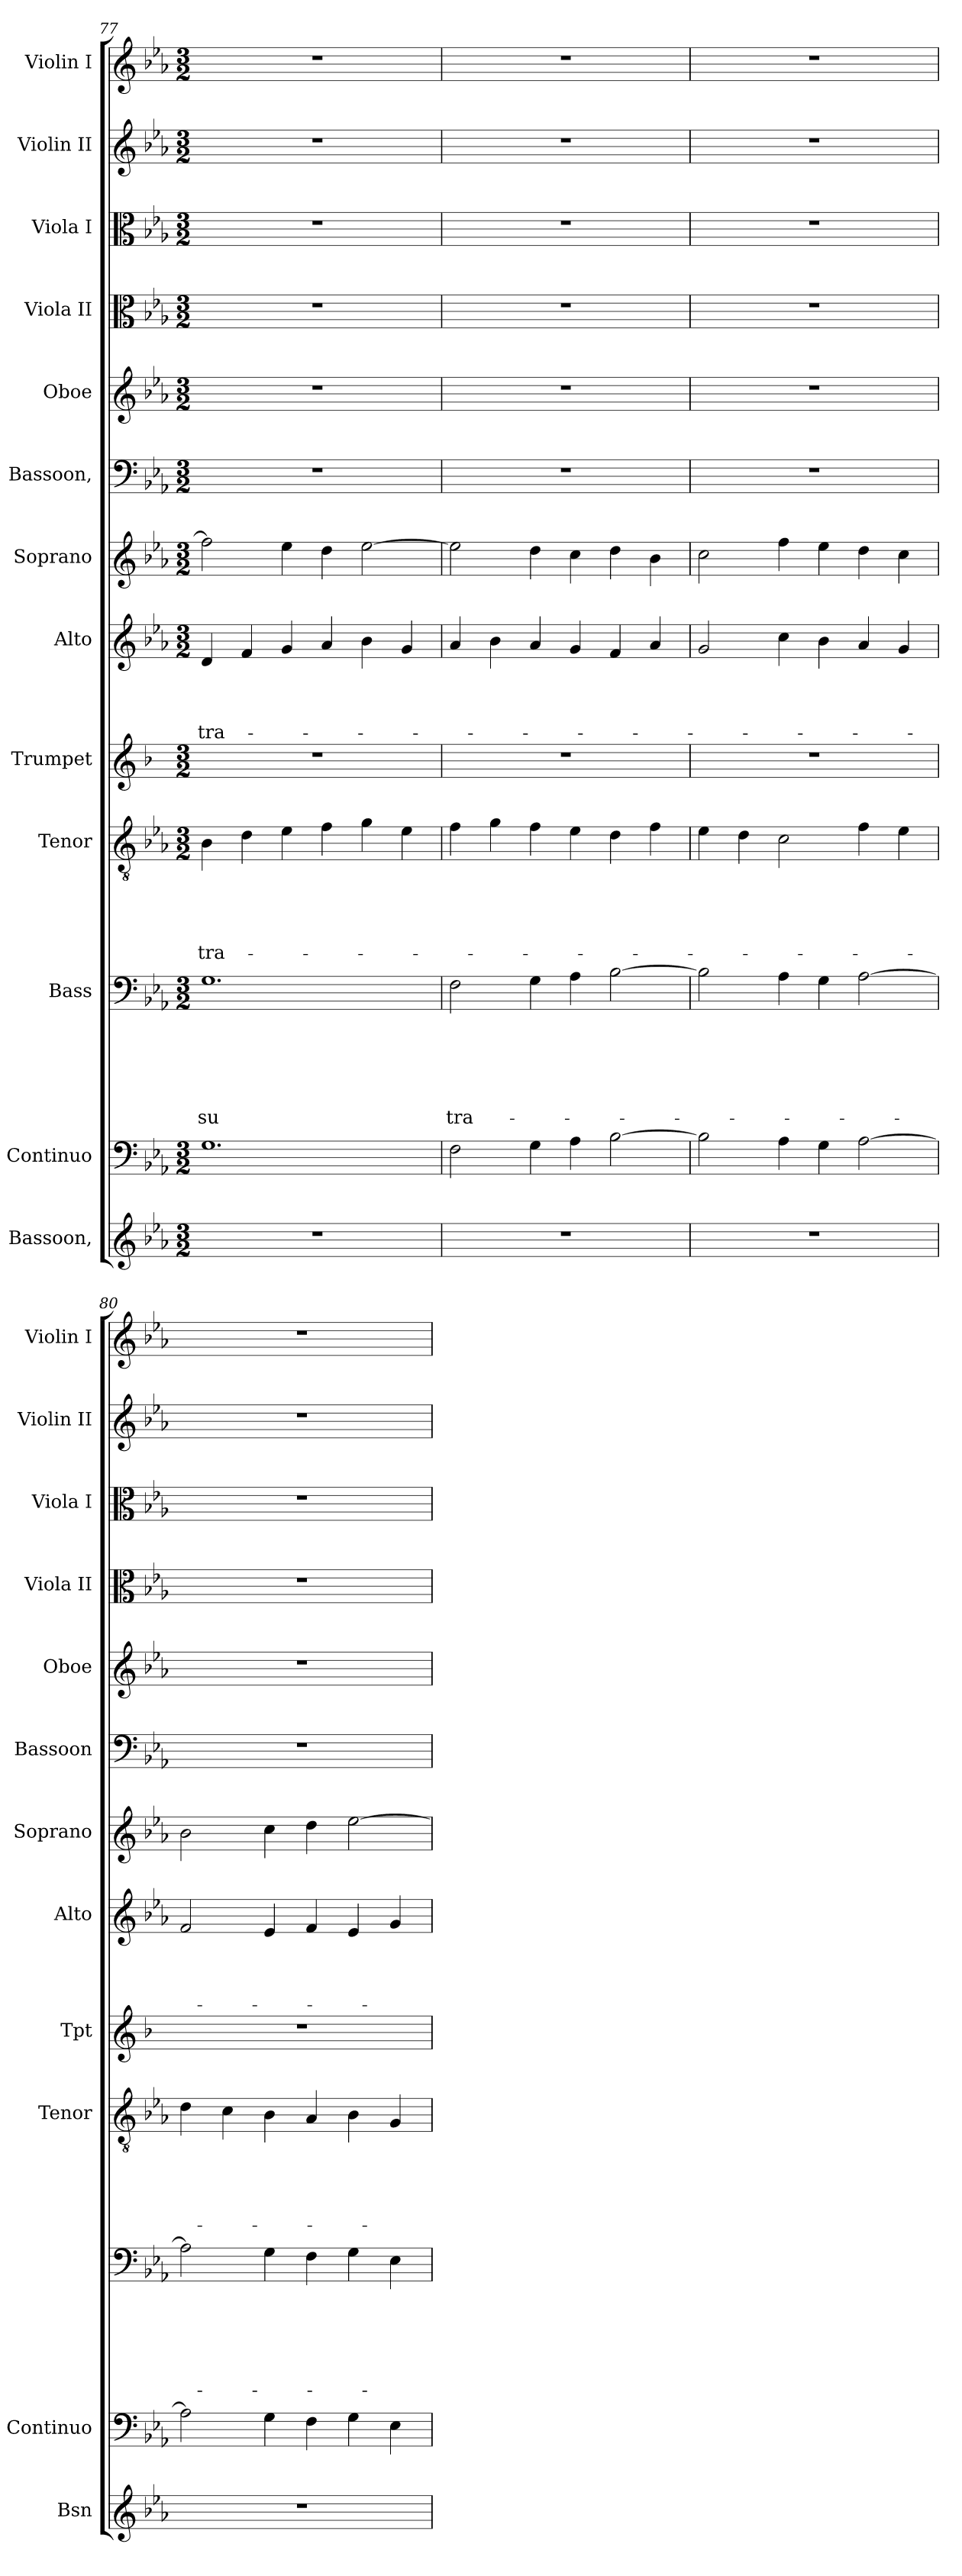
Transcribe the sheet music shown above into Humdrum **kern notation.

**kern	**kern	**kern	**text	**text	**text	**text	**text	**text	**kern	**text	**text	**text	**text	**text	**kern	**kern	**text	**text	**text	**text	**kern	**kern	**kern	**kern	**kern	**kern	**kern
*part13	*part12	*part11	*part11	*part11	*part11	*part11	*part11	*part11	*part10	*part10	*part10	*part10	*part10	*part10	*part9	*part8	*part8	*part8	*part8	*part8	*part7	*part6	*part5	*part4	*part3	*part2	*part1
*staff13	*staff12	*staff11	*staff11	*staff11	*staff11	*staff11	*staff11	*staff11	*staff10	*staff10	*staff10	*staff10	*staff10	*staff10	*staff9	*staff8	*staff8	*staff8	*staff8	*staff8	*staff7	*staff6	*staff5	*staff4	*staff3	*staff2	*staff1
*I"Bassoon,	*I"Continuo	*I"Bass	*	*	*	*	*	*	*I"Tenor	*	*	*	*	*	*I"Trumpet	*I"Alto	*	*	*	*	*I"Soprano	*I"Bassoon,	*I"Oboe	*I"Viola II	*I"Viola I	*I"Violin II	*I"Violin I
*I'Bsn	*I'Continuo	*	*	*	*	*	*	*	*I'Tenor	*	*	*	*	*	*I'Tpt	*I'Alto	*	*	*	*	*I'Soprano	*I'Bassoon	*I'Oboe	*I'Viola II	*I'Viola I	*I'Violin II	*I'Violin I
*clefG2	*clefF4	*clefF4	*	*	*	*	*	*	*clefGv2	*	*	*	*	*	*clefG2	*clefG2	*	*	*	*	*clefG2	*clefF4	*clefG2	*clefC3	*clefC3	*clefG2	*clefG2
*	*	*	*	*	*	*	*	*	*	*	*	*	*	*	*ITrd1c2	*	*	*	*	*	*	*	*	*	*	*	*
*k[b-e-a-]	*k[b-e-a-]	*k[b-e-a-]	*	*	*	*	*	*	*k[b-e-a-]	*	*	*	*	*	*k[b-e-a-]	*k[b-e-a-]	*	*	*	*	*k[b-e-a-]	*k[b-e-a-]	*k[b-e-a-]	*k[b-e-a-]	*k[b-e-a-]	*k[b-e-a-]	*k[b-e-a-]
*E-:	*E-:	*E-:	*	*	*	*	*	*	*E-:	*	*	*	*	*	*E-:	*E-:	*	*	*	*	*E-:	*E-:	*E-:	*E-:	*E-:	*E-:	*E-:
*M3/2	*M3/2	*M3/2	*	*	*	*	*	*	*M3/2	*	*	*	*	*	*M3/2	*M3/2	*	*	*	*	*M3/2	*M3/2	*M3/2	*M3/2	*M3/2	*M3/2	*M3/2
=77	=77	=77	=77	=77	=77	=77	=77	=77	=77	=77	=77	=77	=77	=77	=77	=77	=77	=77	=77	=77	=77	=77	=77	=77	=77	=77	=77
!	!	!	!	!	!	!	!	!LO:LY:b	!	!	!	!	!	!LO:LY:b	!	!	!	!	!	!LO:LY:b	!	!	!	!	!	!	!
1.r	1.G	1.G	.	.	.	.	.	-su	4B-\	.	.	.	.	tra-	1.r	4d/	.	.	.	tra-	2ff\]	1.r	1.r	1.r	1.r	1.r	1.r
.	.	.	.	.	.	.	.	.	4d\	.	.	.	.	.	.	4f/	.	.	.	.	.	.	.	.	.	.	.
.	.	.	.	.	.	.	.	.	4e-\	.	.	.	.	.	.	4g/	.	.	.	.	4ee-\	.	.	.	.	.	.
.	.	.	.	.	.	.	.	.	4f\	.	.	.	.	.	.	4a-/	.	.	.	.	4dd\	.	.	.	.	.	.
.	.	.	.	.	.	.	.	.	4g\	.	.	.	.	.	.	4b-\	.	.	.	.	[>2ee-\	.	.	.	.	.	.
.	.	.	.	.	.	.	.	.	4e-\	.	.	.	.	.	.	4g/	.	.	.	.	.	.	.	.	.	.	.
=78	=78	=78	=78	=78	=78	=78	=78	=78	=78	=78	=78	=78	=78	=78	=78	=78	=78	=78	=78	=78	=78	=78	=78	=78	=78	=78	=78
!	!	!	!	!	!	!	!	!LO:LY:b	!	!	!	!	!	!	!	!	!	!	!	!	!	!	!	!	!	!	!
1.r	2F\	2F\	.	.	.	.	.	tra-	4f\	.	.	.	.	.	1.r	4a-/	.	.	.	.	2ee-\]	1.r	1.r	1.r	1.r	1.r	1.r
.	.	.	.	.	.	.	.	.	4g\	.	.	.	.	.	.	4b-\	.	.	.	.	.	.	.	.	.	.	.
.	4G\	4G\	.	.	.	.	.	.	4f\	.	.	.	.	.	.	4a-/	.	.	.	.	4dd\	.	.	.	.	.	.
.	4A-\	4A-\	.	.	.	.	.	.	4e-\	.	.	.	.	.	.	4g/	.	.	.	.	4cc\	.	.	.	.	.	.
.	[>2B-\	[>2B-\	.	.	.	.	.	.	4d\	.	.	.	.	.	.	4f/	.	.	.	.	4dd\	.	.	.	.	.	.
.	.	.	.	.	.	.	.	.	4f\	.	.	.	.	.	.	4a-/	.	.	.	.	4b-\	.	.	.	.	.	.
=79	=79	=79	=79	=79	=79	=79	=79	=79	=79	=79	=79	=79	=79	=79	=79	=79	=79	=79	=79	=79	=79	=79	=79	=79	=79	=79	=79
1.r	2B-\]	2B-\]	.	.	.	.	.	.	4e-\	.	.	.	.	.	1.r	2g/	.	.	.	.	2cc\	1.r	1.r	1.r	1.r	1.r	1.r
.	.	.	.	.	.	.	.	.	4d\	.	.	.	.	.	.	.	.	.	.	.	.	.	.	.	.	.	.
.	4A-\	4A-\	.	.	.	.	.	.	2c\	.	.	.	.	.	.	4cc\	.	.	.	.	4ff\	.	.	.	.	.	.
.	4G\	4G\	.	.	.	.	.	.	.	.	.	.	.	.	.	4b-\	.	.	.	.	4ee-\	.	.	.	.	.	.
.	[>2A-\	[>2A-\	.	.	.	.	.	.	4f\	.	.	.	.	.	.	4a-/	.	.	.	.	4dd\	.	.	.	.	.	.
.	.	.	.	.	.	.	.	.	4e-\	.	.	.	.	.	.	4g/	.	.	.	.	4cc\	.	.	.	.	.	.
=80	=80	=80	=80	=80	=80	=80	=80	=80	=80	=80	=80	=80	=80	=80	=80	=80	=80	=80	=80	=80	=80	=80	=80	=80	=80	=80	=80
1.r	2A-\]	2A-\]	.	.	.	.	.	.	4d\	.	.	.	.	.	1.r	2f/	.	.	.	.	2b-\	1.r	1.r	1.r	1.r	1.r	1.r
.	.	.	.	.	.	.	.	.	4c\	.	.	.	.	.	.	.	.	.	.	.	.	.	.	.	.	.	.
.	4G\	4G\	.	.	.	.	.	.	4B-\	.	.	.	.	.	.	4e-/	.	.	.	.	4cc\	.	.	.	.	.	.
.	4F\	4F\	.	.	.	.	.	.	4A-/	.	.	.	.	.	.	4f/	.	.	.	.	4dd\	.	.	.	.	.	.
.	4G\	4G\	.	.	.	.	.	.	4B-\	.	.	.	.	.	.	4e-/	.	.	.	.	[<2ee-\	.	.	.	.	.	.
.	4E-\	4E-\	.	.	.	.	.	.	4G/	.	.	.	.	.	.	4g/	.	.	.	.	.	.	.	.	.	.	.
=	=	=	=	=	=	=	=	=	=	=	=	=	=	=	=	=	=	=	=	=	=	=	=	=	=	=	=
*-	*-	*-	*-	*-	*-	*-	*-	*-	*-	*-	*-	*-	*-	*-	*-	*-	*-	*-	*-	*-	*-	*-	*-	*-	*-	*-	*-
